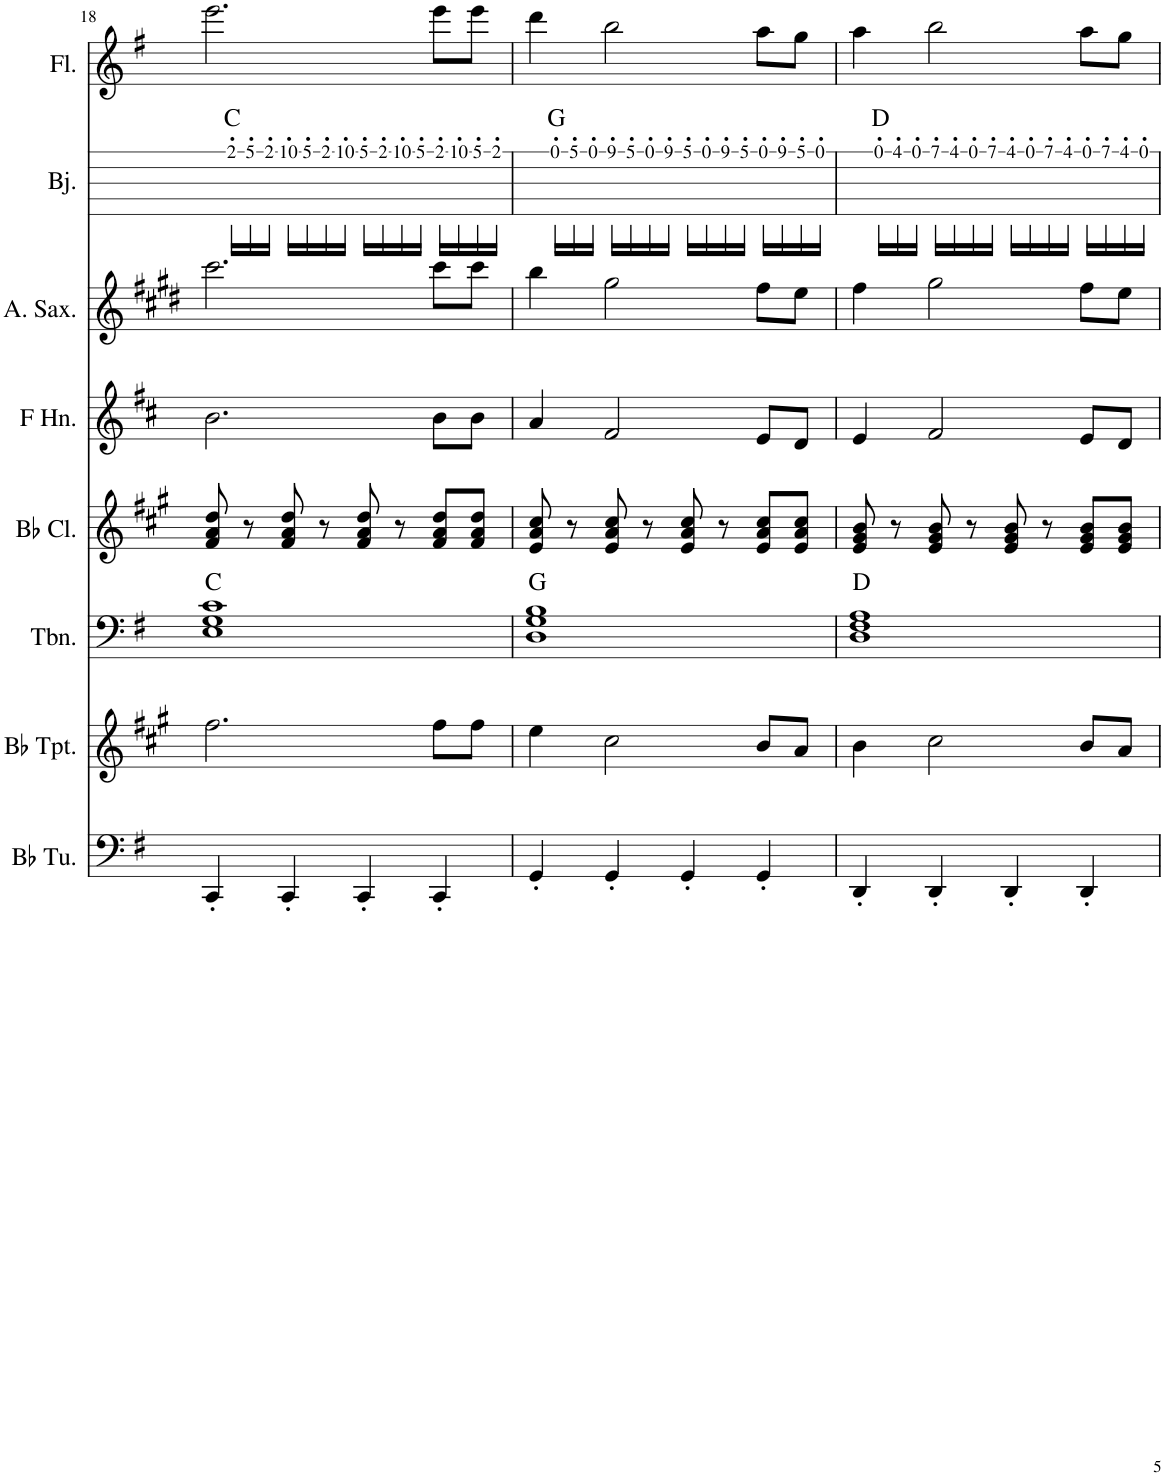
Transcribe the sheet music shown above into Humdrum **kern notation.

**kern	**kern	**kern	**harte	**kern	**kern	**kern	**kern	**harte	**kern
*part8	*part7	*part6	*part6	*part5	*part4	*part3	*part2	*part2	*part1
*staff8	*staff7	*staff6	*	*staff5	*staff4	*staff3	*staff2	*	*staff1
*I"Bb Tuba	*I"Bb Trumpet	*I"Trombone	*	*I"Bb Clarinet	*I"Horn in F	*I"Alto Saxophone	*I"Banjo	*	*I"Flute
*I'Bb Tu.	*I'Bb Tpt.	*I'Tbn.	*	*I'Bb Cl.	*	*I'A. Sax.	*I'Bj.	*	*I'Fl.
!!LO:PB:g=z
*clefF4	*clefG2	*clefF4	*	*clefG2	*clefG2	*clefG2	*	*	*clefG2
*	*Trd1c2	*	*	*Trd1c2	*Trd4c7	*Trd5c9	*Trd7c12	*	*
*k[f#]	*k[f#c#g#]	*k[f#]	*	*k[f#c#g#]	*k[f#c#]	*k[f#c#g#d#]	*k[f#]	*	*k[f#]
*M4/4	*M4/4	*M4/4	*	*M4/4	*M4/4	*M4/4	*M4/4	*	*M4/4
=18	=18	=18	=18	=18	=18	=18	=18	=18	=18
4CC'/	2.ff#\	1E 1G 1c	C:maj	8f#/ 8a/ 8dd/	2.b\	2.ccc#\	16r	.	2.eee\
.	.	.	.	.	.	.	16e'\LL	C:maj	.
.	.	.	.	8r	.	.	16g'\	.	.
.	.	.	.	.	.	.	16e'\JJ	.	.
4CC'/	.	.	.	8f#/ 8a/ 8dd/	.	.	16cc'\LL	.	.
.	.	.	.	.	.	.	16g'\	.	.
.	.	.	.	8r	.	.	16e'\	.	.
.	.	.	.	.	.	.	16cc'\JJ	.	.
4CC'/	.	.	.	8f#/ 8a/ 8dd/	.	.	16g'\LL	.	.
.	.	.	.	.	.	.	16e'\	.	.
.	.	.	.	8r	.	.	16cc'\	.	.
.	.	.	.	.	.	.	16g'\JJ	.	.
4CC'/	8ff#\L	.	.	8f#/ 8a/ 8dd/L	8b\L	8ccc#\L	16e'\LL	.	8eee\L
.	.	.	.	.	.	.	16cc'\	.	.
.	8ff#\J	.	.	8f#/ 8a/ 8dd/J	8b\J	8ccc#\J	16g'\	.	8eee\J
.	.	.	.	.	.	.	16e'\JJ	.	.
=19	=19	=19	=19	=19	=19	=19	=19	=19	=19
4GG'/	4ee\	1D 1G 1B	G:maj	8e/ 8a/ 8cc#/	4a/	4bb\	16r	.	4ddd\
.	.	.	.	.	.	.	16d'\LL	G:maj	.
.	.	.	.	8r	.	.	16g'\	.	.
.	.	.	.	.	.	.	16d'\JJ	.	.
4GG'/	2cc#\	.	.	8e/ 8a/ 8cc#/	2f#/	2gg#\	16b'\LL	.	2bb\
.	.	.	.	.	.	.	16g'\	.	.
.	.	.	.	8r	.	.	16d'\	.	.
.	.	.	.	.	.	.	16b'\JJ	.	.
4GG'/	.	.	.	8e/ 8a/ 8cc#/	.	.	16g'\LL	.	.
.	.	.	.	.	.	.	16d'\	.	.
.	.	.	.	8r	.	.	16b'\	.	.
.	.	.	.	.	.	.	16g'\JJ	.	.
4GG'/	8b/L	.	.	8e/ 8a/ 8cc#/L	8e/L	8ff#\L	16d'\LL	.	8aa\L
.	.	.	.	.	.	.	16b'\	.	.
.	8a/J	.	.	8e/ 8a/ 8cc#/J	8d/J	8ee\J	16g'\	.	8gg\J
.	.	.	.	.	.	.	16d'\JJ	.	.
=20	=20	=20	=20	=20	=20	=20	=20	=20	=20
4DD'/	4b\	1D 1F# 1A	D:maj	8e/ 8g#/ 8b/	4e/	4ff#\	16r	.	4aa\
.	.	.	.	.	.	.	16d'\LL	D:maj	.
.	.	.	.	8r	.	.	16f#'\	.	.
.	.	.	.	.	.	.	16d'\JJ	.	.
4DD'/	2cc#\	.	.	8e/ 8g#/ 8b/	2f#/	2gg#\	16a'\LL	.	2bb\
.	.	.	.	.	.	.	16f#'\	.	.
.	.	.	.	8r	.	.	16d'\	.	.
.	.	.	.	.	.	.	16a'\JJ	.	.
4DD'/	.	.	.	8e/ 8g#/ 8b/	.	.	16f#'\LL	.	.
.	.	.	.	.	.	.	16d'\	.	.
.	.	.	.	8r	.	.	16a'\	.	.
.	.	.	.	.	.	.	16f#'\JJ	.	.
4DD'/	8b/L	.	.	8e/ 8g#/ 8b/L	8e/L	8ff#\L	16d'\LL	.	8aa\L
.	.	.	.	.	.	.	16a'\	.	.
.	8a/J	.	.	8e/ 8g#/ 8b/J	8d/J	8ee\J	16f#'\	.	8gg\J
.	.	.	.	.	.	.	16d'\JJ	.	.
=	=	=	=	=	=	=	=	=	=
*-	*-	*-	*-	*-	*-	*-	*-	*-	*-
